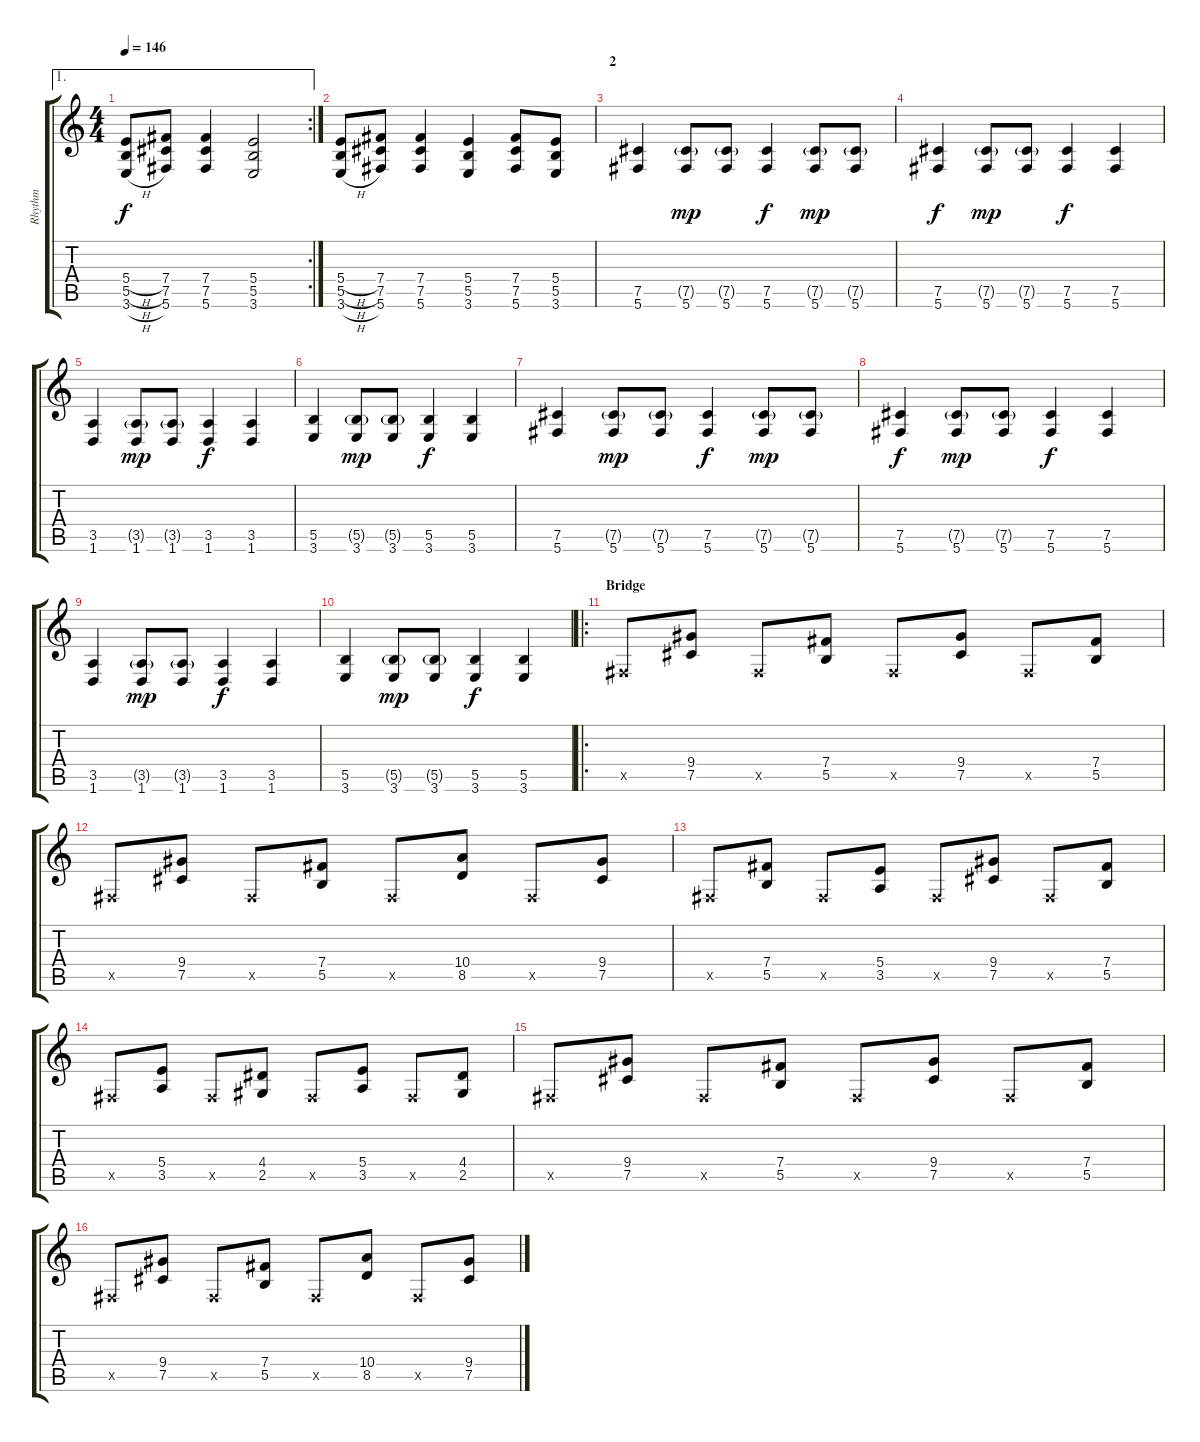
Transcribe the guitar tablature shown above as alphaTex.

\track ("Rhythm" "Rhythm") {instrument distortionguitar}
\staff {score tabs}
\tuning (Db4 Ab3 E3 B2 Gb2 Db2) {hide}
\ae 1
\rc 2
\ts (4 4)
\tempo 146
\clef g2
\ks c
(5.4{h} 5.5{h} 3.6{h}).8{dy f} (7.4 7.5 5.6).8 (7.4 7.5 5.6).4 (5.4 5.5 3.6).2 |
(5.4{h} 5.5{h} 3.6{h}).8 (7.4 7.5 5.6).8 (7.4 7.5 5.6).4 (5.4 5.5 3.6).4 (7.4 7.5 5.6).8 (5.4 5.5 3.6).8 |
\section ("" "2")
(7.5 5.6).4 (7.5{g} 5.6).8{dy mp} (7.5{g} 5.6).8 (7.5 5.6).4{dy f} (7.5{g} 5.6).8{dy mp} (7.5{g} 5.6).8 |
(7.5 5.6).4{dy f} (7.5{g} 5.6).8{dy mp} (7.5{g} 5.6).8 (7.5 5.6).4{dy f} (7.5 5.6).4 |
(3.5 1.6).4 (3.5{g} 1.6).8{dy mp} (3.5{g} 1.6).8 (3.5 1.6).4{dy f} (3.5 1.6).4 |
(5.5 3.6).4 (5.5{g} 3.6).8{dy mp} (5.5{g} 3.6).8 (5.5 3.6).4{dy f} (5.5 3.6).4 |
(7.5 5.6).4 (7.5{g} 5.6).8{dy mp} (7.5{g} 5.6).8 (7.5 5.6).4{dy f} (7.5{g} 5.6).8{dy mp} (7.5{g} 5.6).8 |
(7.5 5.6).4{dy f} (7.5{g} 5.6).8{dy mp} (7.5{g} 5.6).8 (7.5 5.6).4{dy f} (7.5 5.6).4 |
(3.5 1.6).4 (3.5{g} 1.6).8{dy mp} (3.5{g} 1.6).8 (3.5 1.6).4{dy f} (3.5 1.6).4 |
(5.5 3.6).4 (5.5{g} 3.6).8{dy mp} (5.5{g} 3.6).8 (5.5 3.6).4{dy f} (5.5 3.6).4 |
\ro
\section ("" "Bridge")
0.5{x}.8 (9.4 7.5).8 0.5{x}.8 (7.4 5.5).8 0.5{x}.8 (9.4 7.5).8 0.5{x}.8 (7.4 5.5).8 |
0.5{x}.8 (9.4 7.5).8 0.5{x}.8 (7.4 5.5).8 0.5{x}.8 (10.4 8.5).8 0.5{x}.8 (9.4 7.5).8 |
0.5{x}.8 (7.4 5.5).8 0.5{x}.8 (5.4 3.5).8 0.5{x}.8 (9.4 7.5).8 0.5{x}.8 (7.4 5.5).8 |
0.5{x}.8 (5.4 3.5).8 0.5{x}.8 (4.4 2.5).8 0.5{x}.8 (5.4 3.5).8 0.5{x}.8 (4.4 2.5).8 |
0.5{x}.8 (9.4 7.5).8 0.5{x}.8 (7.4 5.5).8 0.5{x}.8 (9.4 7.5).8 0.5{x}.8 (7.4 5.5).8 |
0.5{x}.8 (9.4 7.5).8 0.5{x}.8 (7.4 5.5).8 0.5{x}.8 (10.4 8.5).8 0.5{x}.8 (9.4 7.5).8
